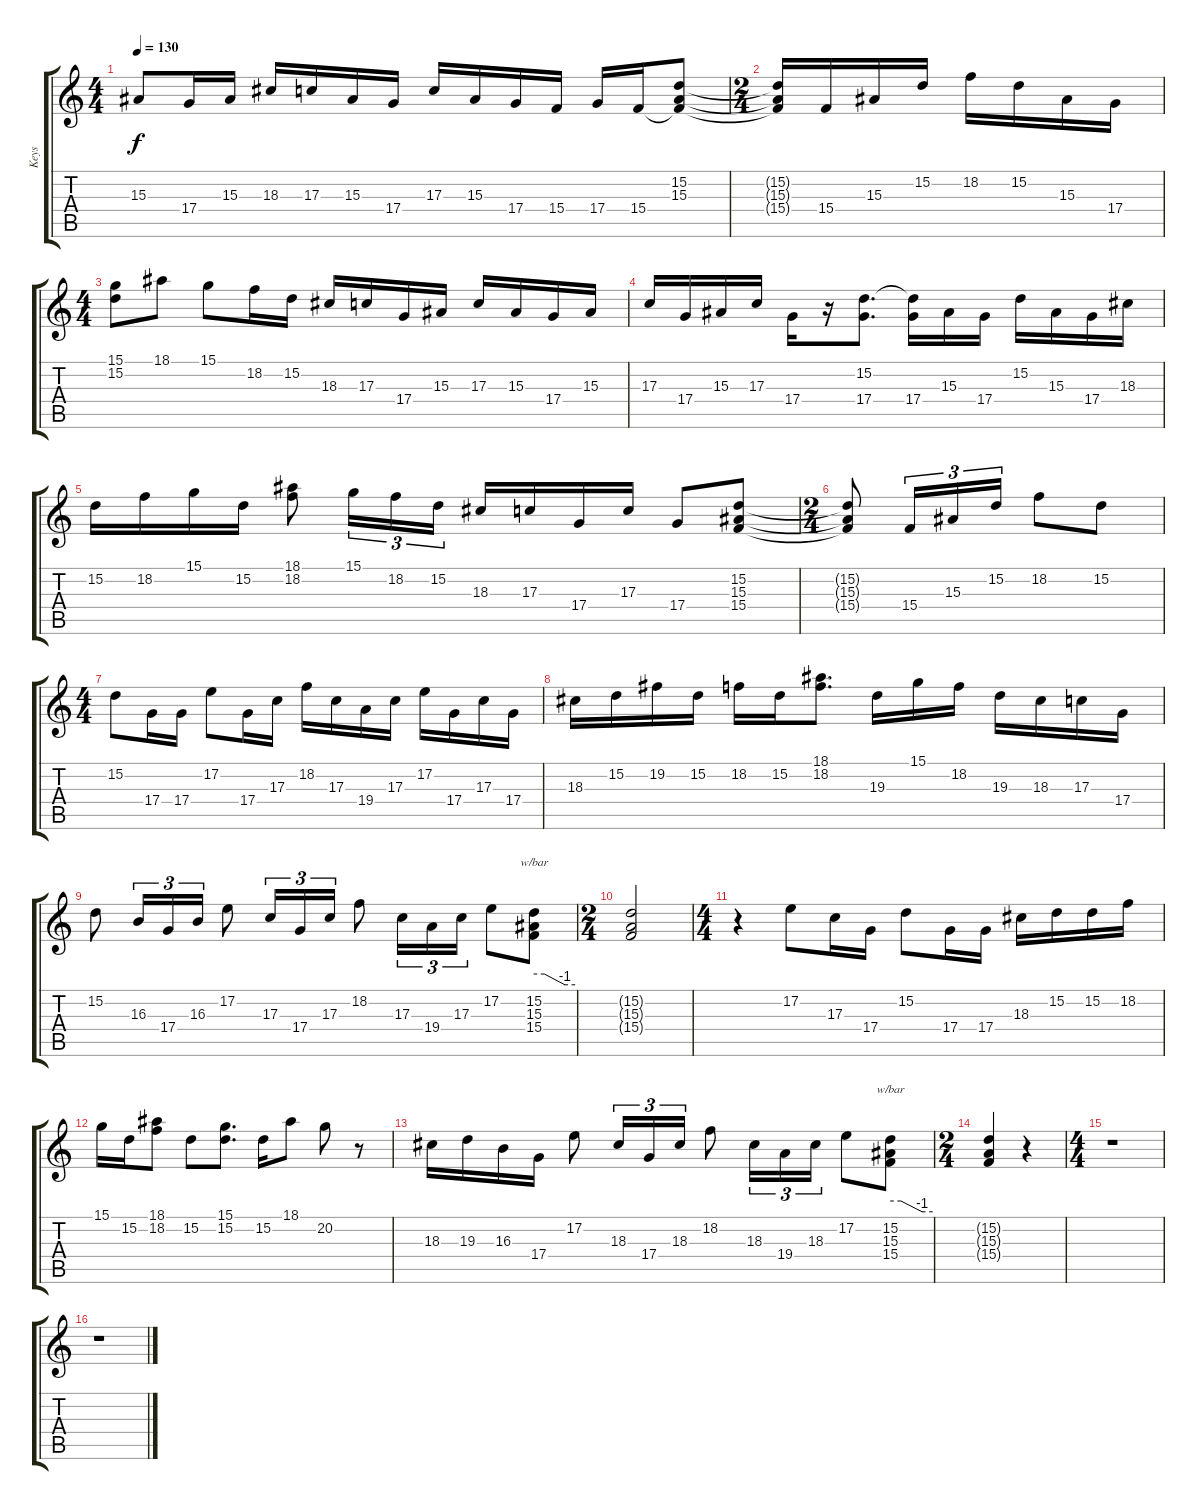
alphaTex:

\track ("Keys" "Keys") {instrument rockorgan}
\staff {score tabs}
\tuning (E4 B3 G3 D3 A2 E2) {hide}
\ts (4 4)
\tempo 130
\clef g2
\ks c
15.3.8{dy f} 17.4.16 15.3.16 18.3.16 17.3.16 15.3.16 17.4.16 17.3.16 15.3.16 17.4.16 15.4.16 17.4.16 15.4.16 (15.2 15.3 15.4{t}).8 |
\ts (2 4)
(15.2{t} 15.3{t} 15.4{t}).16 15.4.16 15.3.16 15.2.16 18.2.16 15.2.16 15.3.16 17.4.16 |
\ts (4 4)
(15.1 15.2).8 18.1.8 15.1.8 18.2.16 15.2.16 18.3.16 17.3.16 17.4.16 15.3.16 17.3.16 15.3.16 17.4.16 15.3.16 |
17.3.16 17.4.16 15.3.16 17.3.16 17.4.16 r.16 (15.2 17.4).8{d} (15.2{t} 17.4).16 15.3.16 17.4.16 15.2.16 15.3.16 17.4.16 18.3.16 |
15.2.16 18.2.16 15.1.16 15.2.16 (18.1 18.2).8 15.1.16{tu (3 2)} 18.2.16{tu (3 2)} 15.2.16{tu (3 2)} 18.3.16 17.3.16 17.4.16 17.3.16 17.4.8 (15.2 15.3 15.4).8 |
\ts (2 4)
(15.2{t} 15.3{t} 15.4{t}).8 15.4.16{tu (3 2)} 15.3.16{tu (3 2)} 15.2.16{tu (3 2)} 18.2.8 15.2.8 |
\ts (4 4)
15.2.8 17.4.16 17.4.16 17.2.8 17.4.16 17.3.16 18.2.16 17.3.16 19.4.16 17.3.16 17.2.16 17.4.16 17.3.16 17.4.16 |
18.3.16 15.2.16 19.2.16 15.2.16 18.2.16 15.2.16 (18.1 18.2).8{d} 19.3.16 15.1.16 18.2.16 19.3.16 18.3.16 17.3.16 17.4.16 |
15.2.8 16.3.16{tu (3 2)} 17.4.16{tu (3 2)} 16.3.16{tu (3 2)} 17.2.8 17.3.16{tu (3 2)} 17.4.16{tu (3 2)} 17.3.16{tu (3 2)} 18.2.8 17.3.16{tu (3 2)} 19.4.16{tu (3 2)} 17.3.16{tu (3 2)} 17.2.8 (15.2 15.3 15.4).8{tbe (custom default 0 0 15 0 45 -4 60 -4)} |
\ts (2 4)
(15.2{t} 15.3{t} 15.4{t}).2 |
\ts (4 4)
r.4 17.2.8 17.3.16 17.4.16 15.2.8 17.4.16 17.4.16 18.3.16 15.2.16 15.2.16 18.2.16 |
15.1.16 15.2.16 (18.1 18.2).8 15.2.8 (15.1 15.2).8{d} 15.2.16 18.1.8 20.2.8 r.8 |
18.3.16 19.3.16 16.3.16 17.4.16 17.2.8 18.3.16{tu (3 2)} 17.4.16{tu (3 2)} 18.3.16{tu (3 2)} 18.2.8 18.3.16{tu (3 2)} 19.4.16{tu (3 2)} 18.3.16{tu (3 2)} 17.2.8 (15.2 15.3 15.4).8{tbe (custom default 0 0 15 0 45 -4 60 -4)} |
\ts (2 4)
(15.2{t} 15.3{t} 15.4{t}).4 r.4 |
\ts (4 4)
r.1 |
r.1
